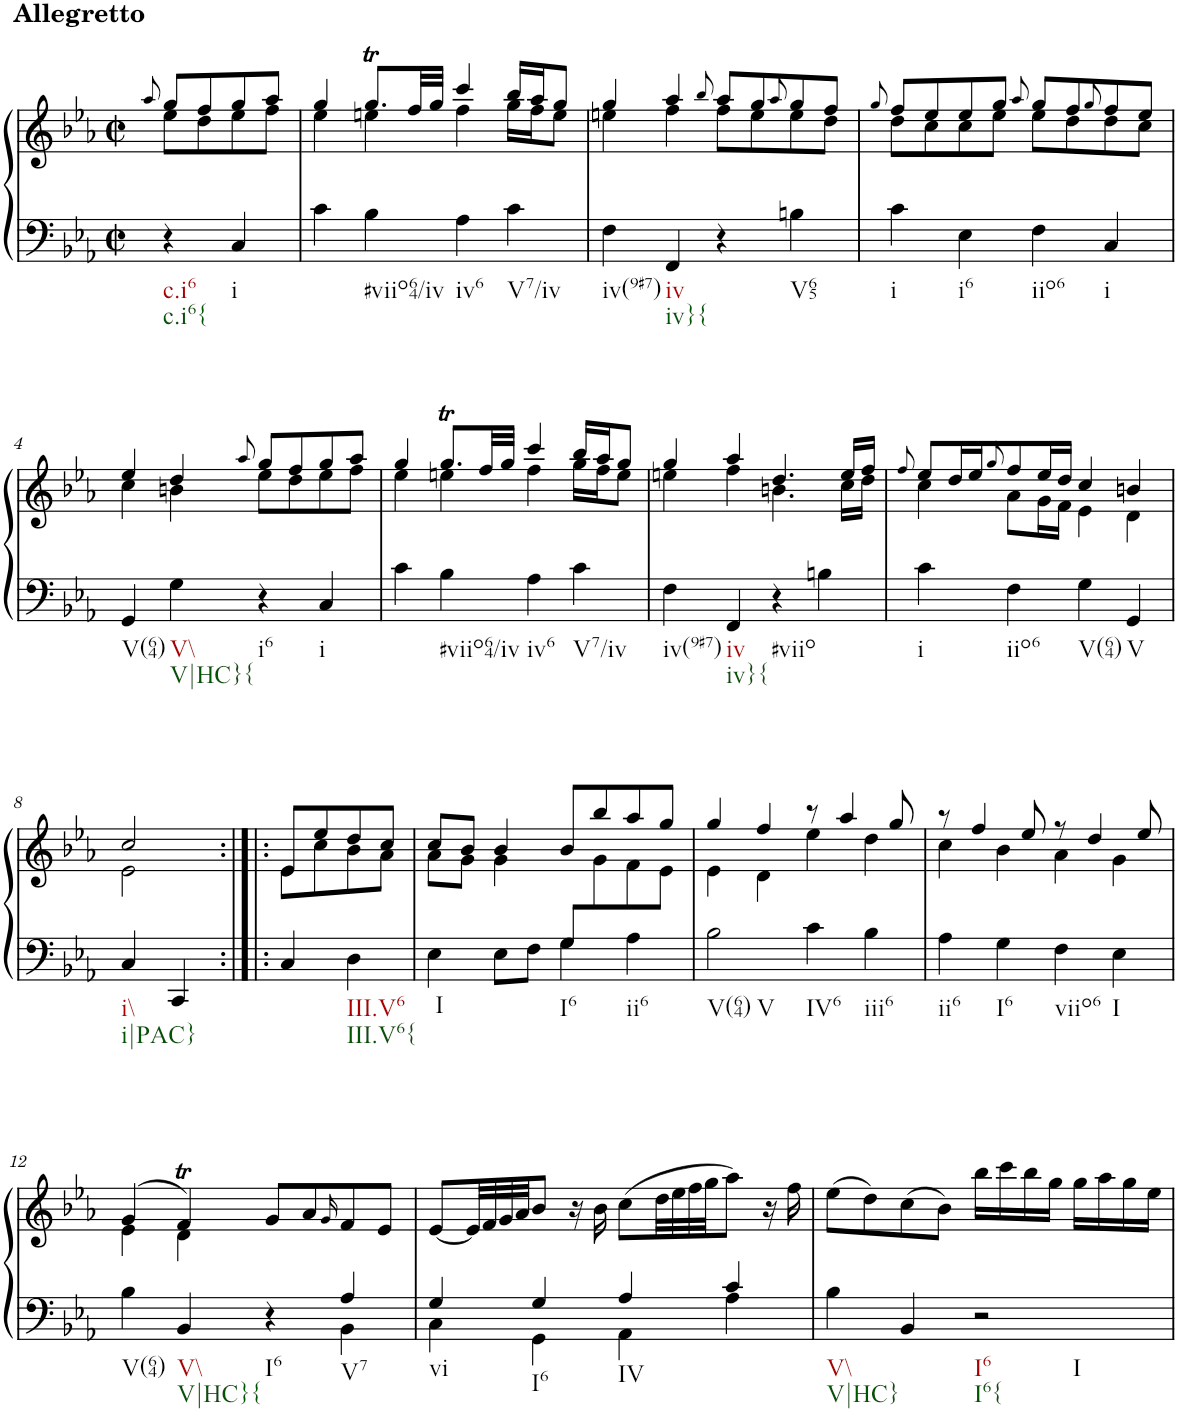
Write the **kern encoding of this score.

**kern	**kern
*part1	*part1
*staff2	*staff1
*I"Piano	*
*I'Pno.	*
*clefF4	*clefG2
*k[b-e-a-]	*k[b-e-a-]
*M2/2	*M2/2
*met(c|)	*met(c|)
=	=
.	8qaa-/
*	*^
!	!LO:TX:a:B:t=Allegretto	!
!LO:TX:b:t=c.i6	!	!
!LO:TX:b:t=c.i6{	!	!
4r	8gg/L	8ee-\L
.	8ff/	8dd\
!LO:TX:b:t=i	!	!
4C/	8gg/	8ee-\
.	8aa-/J	8ff\J
=1	=1	=1
4c\	4gg/	4ee-\
!LO:TX:b:t=#viio64/iv	!	!
4B-\	8.ggt/L	4een\
.	32ff/LL	.
.	32gg/JJJ	.
!LO:TX:b:t=iv6	!	!
4A-\	4ccc/	4ff\
!LO:TX:b:t=V7/iv	!	!
4c\	16bb-/LL	16gg\LL
.	16aa-/J	16ff\J
.	8gg/J	8ee\J
=2	=2	=2
!LO:TX:b:t=iv(9#7)	!	!
4F\	4gg/	4een\
!LO:TX:b:t=iv	!	!
!LO:TX:b:t=iv}{	!	!
4FF/	4aa-/	4ff\
.	8qbb-/	.
4r	8aa-/L	8ff\L
.	8gg/	8ee\
.	8qaa-/	.
!LO:TX:b:t=V65	!	!
4Bn\	8gg/	8ee\
.	8ff/J	8dd\J
=3	=3	=3
.	8qgg/	.
!LO:TX:b:t=i	!	!
4c\	8ff/L	8dd\L
.	8ee-/	8cc\
!LO:TX:b:t=i6	!	!
4E-\	8ee-/	8cc\
.	8gg/J	8ee-\J
.	8qaa-/	.
!LO:TX:b:t=iio6	!	!
4F\	8gg/L	8ee-\L
.	8ff/	8dd\
.	8qgg/	.
!LO:TX:b:t=i	!	!
4C/	8ff/	8dd\
.	8ee-/J	8cc\J
!!LO:LB:g=z	!!
=4	=4	=4
!LO:TX:b:t=V(64)	!	!
4GG/	4ee-/	4cc\
!LO:TX:b:t=V\\	!	!
!LO:TX:b:t=V|HC}{	!	!
4G\	4dd/	4bn\
.	8qaa-/	.
!LO:TX:b:t=i6	!	!
4r	8gg/L	8ee-\L
.	8ff/	8dd\
!LO:TX:b:t=i	!	!
4C/	8gg/	8ee-\
.	8aa-/J	8ff\J
=5	=5	=5
4c\	4gg/	4ee-\
!LO:TX:b:t=#viio64/iv	!	!
4B-\	8.ggt/L	4een\
.	32ff/LL	.
.	32gg/JJJ	.
!LO:TX:b:t=iv6	!	!
4A-\	4ccc/	4ff\
!LO:TX:b:t=V7/iv	!	!
4c\	16bb-/LL	16gg\LL
.	16aa-/J	16ff\J
.	8gg/J	8ee\J
=6	=6	=6
!LO:TX:b:t=iv(9#7)	!	!
4F\	4gg/	4een\
!LO:TX:b:t=iv	!	!
!LO:TX:b:t=iv}{	!	!
4FF/	4aa-/	4ff\
!LO:TX:b:t=#viio	!	!
4r	4.dd/	4.bn\
4Bn\	.	.
.	16ee/LL	16cc\LL
.	16ff/JJ	16dd\JJ
=7	=7	=7
.	8qff/	.
!LO:TX:b:t=i	!	!
4c\	8ee-/L	4cc\
.	16dd/L	.
.	16ee-/J	.
.	8qgg/	.
!LO:TX:b:t=iio6	!	!
4F\	8ff/	8a-\L
.	16ee-/L	16g\L
.	16dd/JJ	16f\JJ
!LO:TX:b:t=V(64)	!	!
4G\	4cc/	4e-\
!LO:TX:b:t=V	!	!
4GG/	4bn/	4d\
!!LO:LB:g=z	!!
=8	=8	=8
!LO:TX:b:t=i\\	!	!
!LO:TX:b:t=i|PAC}	!	!
4C/	2cc/	2e-\
4CC/	.	.
=8X1:|!|:	=8X1:|!|:	=8X1:|!|:
4C/	8e-/L	8e-\L
.	8ee-/	8cc\
!LO:TX:b:t=III.V6	!	!
!LO:TX:b:t=III.V6{	!	!
4D\	8dd/	8b-\
.	8cc/J	8a-\J
=9	=9	=9
*^	*	*
!LO:TX:b:t=I	!	!	!
2ryy	4E-\	8cc/L	8a-\L
.	.	8b-/J	8g\J
.	8E-\L	4b-/	4g\
.	8F\J	.	.
!LO:TX:b:t=I6	!	!	!
8G/L	4G\	8b-/L	8ryy
4.ryy	.	8bb-/	8g\
!	!LO:TX:b:t=ii6	!	!
.	4A-\	8aa-/	8f\
.	.	8gg/J	8e-\J
*v	*v	*	*
=10	=10	=10
!LO:TX:b:t=V(64)	!	!
!LO:TX:b:t=V	!	!
2B-\	4gg/	4e-\
.	4ff/	4d\
!LO:TX:b:t=IV6	!	!
4c\	8r	4ee-\
.	4aa-/	.
!LO:TX:b:t=iii6	!	!
4B-\	.	4dd\
.	8gg/	.
=11	=11	=11
!LO:TX:b:t=ii6	!	!
4A-\	8r	4cc\
.	4ff/	.
!LO:TX:b:t=I6	!	!
4G\	.	4b-\
.	8ee-/	.
!LO:TX:b:t=viio6	!	!
4F\	8r	4a-\
.	4dd/	.
!LO:TX:b:t=I	!	!
4E-\	.	4g\
.	8ee-/	.
!!LO:LB:g=z	!!
=12	=12	=12
*^	*	*
!LO:TX:b:t=V(64)	!	!	!
4B-\	2.ryy	(4g/	4e-\
!LO:TX:b:t=V\\	!	!	!
!LO:TX:b:t=V|HC}{	!	!	!
4BB-/	.	4fT/)	4d\
!LO:TX:b:t=I6	!	!	!
4r	.	8g/L	2ryy
.	.	8a-/	.
.	.	16qg/	.
!LO:TX:b:t=V7	!	!	!
4A-/	4BB-\	8f/	.
.	.	8e-/J	.
*	*	*v	*v
=13	=13	=13
!LO:TX:b:t=vi	!	!
4G/	4C\	[8e-/L
.	.	32e-/LL]
.	.	32f/
.	.	32g/
.	.	32a-/JJ
!LO:TX:b:t=I6	!	!
4G/	4GG\	8b-/J
.	.	16r
.	.	16b-\
!LO:TX:b:t=IV	!	!
4A-/	4AA-\	(8cc\L
.	.	32dd\LL
.	.	32ee-\
.	.	32ff\
.	.	32gg\JJ
4c/	4A-\	8aa-\J)
.	.	16r
.	.	16ff\
*v	*v	*
=14	=14
!LO:TX:b:t=V\\	!
!LO:TX:b:t=V|HC}	!
4B-\	(8ee-\L
.	8dd\)
4BB-/	(8cc\
.	8b-\J)
!LO:TX:b:t=I6	!
!LO:TX:b:t=I6{	!
!LO:TX:b:t=I	!
2r	16bb-\LL
.	16ccc\
.	16bb-\
.	16gg\JJ
.	16gg\LL
.	16aa-\
.	16gg\
.	16ee-\JJ
=	=
*-	*-
